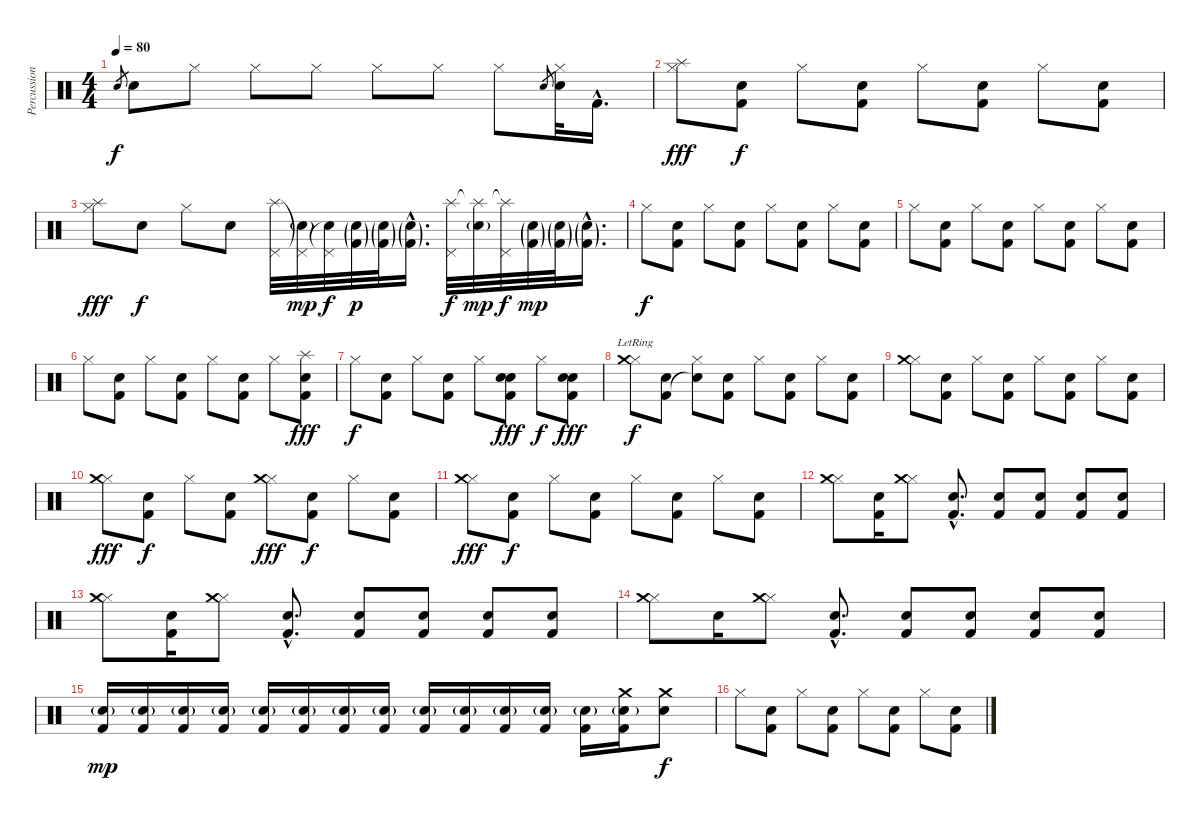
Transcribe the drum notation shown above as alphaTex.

\track ("Percussion" "Percussion") {instrument percussion}
\staff {score}
\articulation defaults
\ts (4 4)
\tempo 80
\clef neutral
\ks c "Electric Snare (hit)".8{gr dy f} "Electric Snare (hit)".8 "Hi-Hat (closed)".8 "Hi-Hat (closed)".8 "Hi-Hat (closed)".8 "Hi-Hat (closed)".8 "Hi-Hat (closed)".8 "Hi-Hat (closed)".8 "Electric Snare (hit)".8{gr}
("Hi-Hat (closed)" "Electric Snare (hit)").32 "Kick (hit) 2"{hac}.16{d} |
("Hi-Hat (closed)" "Splash (hit)").8{dy fff} ("Electric Snare (hit)" "Kick (hit) 2").8{dy f} "Hi-Hat (closed)".8 ("Electric Snare (hit)" "Kick (hit) 2").8 "Hi-Hat (closed)".8 ("Electric Snare (hit)" "Kick (hit) 2").8 "Hi-Hat (closed)".8 ("Electric Snare (hit)" "Kick (hit) 2").8 |
("Hi-Hat (closed)" "Splash (hit)").8{dy fff} "Electric Snare (hit)".8{dy f} "Hi-Hat (closed)".8 "Electric Snare (hit)".8 ("Splash (hit)" "Pedal Hi-Hat (hit)").32 ("Pedal Hi-Hat (hit)"{t} "Electric Snare (hit)"{g}).32{dy mp} ("Snare (hit)"{t} "Pedal Hi-Hat (hit)").32{dy f} ("Electric Snare (hit)"{g} "Kick (hit) 2"{g}).32{dy p} ("Electric Snare (hit)"{g} "Kick (hit) 2"{g}).32 ("Electric Snare (hit)"{g hac} "Kick (hit) 2"{g hac}).16{d} ("Splash (hit)" "Pedal Hi-Hat (hit)").32{dy f} ("Splash (hit)"{t} "Electric Snare (hit)"{g}).32{dy mp} ("Splash (hit)"{t} "Pedal Hi-Hat (hit)").32{dy f} ("Electric Snare (hit)"{g} "Kick (hit) 2"{g}).32{dy mp} ("Electric Snare (hit)"{g} "Kick (hit) 2"{g}).32 ("Electric Snare (hit)"{g hac} "Kick (hit) 2"{g hac}).16{d} |
"Hi-Hat (closed)".8{dy f} ("Electric Snare (hit)" "Kick (hit) 2").8 "Hi-Hat (closed)".8 ("Electric Snare (hit)" "Kick (hit) 2").8 "Hi-Hat (closed)".8 ("Electric Snare (hit)" "Kick (hit) 2").8 "Hi-Hat (closed)".8 ("Electric Snare (hit)" "Kick (hit) 2").8 |
"Hi-Hat (closed)".8 ("Electric Snare (hit)" "Kick (hit) 2").8 "Hi-Hat (closed)".8 ("Electric Snare (hit)" "Kick (hit) 2").8 "Hi-Hat (closed)".8 ("Electric Snare (hit)" "Kick (hit) 2").8 "Hi-Hat (closed)".8 ("Electric Snare (hit)" "Kick (hit) 2").8 |
"Hi-Hat (closed)".8 ("Electric Snare (hit)" "Kick (hit) 2").8 "Hi-Hat (closed)".8 ("Electric Snare (hit)" "Kick (hit) 2").8 "Hi-Hat (closed)".8 ("Electric Snare (hit)" "Kick (hit) 2").8 "Hi-Hat (closed)".8 ("Electric Snare (hit)" "Kick (hit) 2" "Splash (hit)").8{dy fff} |
"Hi-Hat (closed)".8{dy f} ("Electric Snare (hit)" "Kick (hit) 2").8 "Hi-Hat (closed)".8 ("Electric Snare (hit)" "Kick (hit) 2").8 "Hi-Hat (closed)".8 ("Electric Snare (hit)" "Kick (hit) 2" "Electric Snare (hit)").8{dy fff} "Hi-Hat (closed)".8{dy f} ("Electric Snare (hit)" "Kick (hit) 2" "Electric Snare (hit)").8{dy fff} |
("Hi-Hat (closed)" "Crash medium (hit)"{lr}).8{dy f} ("Electric Snare (hit)" "Kick (hit) 2").8 ("Hi-Hat (closed)" "Snare (hit)"{t}).8 ("Electric Snare (hit)" "Kick (hit) 2").8 "Hi-Hat (closed)".8 ("Electric Snare (hit)" "Kick (hit) 2").8 "Hi-Hat (closed)".8 ("Electric Snare (hit)" "Kick (hit) 2").8 |
("Hi-Hat (closed)" "Crash medium (hit)").8 ("Electric Snare (hit)" "Kick (hit) 2").8 "Hi-Hat (closed)".8 ("Electric Snare (hit)" "Kick (hit) 2").8 "Hi-Hat (closed)".8 ("Electric Snare (hit)" "Kick (hit) 2").8 "Hi-Hat (closed)".8 ("Electric Snare (hit)" "Kick (hit) 2").8 |
("Hi-Hat (closed)" "Crash medium (hit)").8{dy fff} ("Electric Snare (hit)" "Kick (hit) 2").8{dy f} "Hi-Hat (closed)".8 ("Electric Snare (hit)" "Kick (hit) 2").8 ("Hi-Hat (closed)" "Crash medium (hit)").8{dy fff} ("Electric Snare (hit)" "Kick (hit) 2").8{dy f} "Hi-Hat (closed)".8 ("Electric Snare (hit)" "Kick (hit) 2").8 |
("Hi-Hat (closed)" "Crash medium (hit)").8{dy fff} ("Electric Snare (hit)" "Kick (hit) 2").8{dy f} "Hi-Hat (closed)".8 ("Electric Snare (hit)" "Kick (hit) 2").8 "Hi-Hat (closed)".8 ("Electric Snare (hit)" "Kick (hit) 2").8 "Hi-Hat (closed)".8 ("Electric Snare (hit)" "Kick (hit) 2").8 |
("Hi-Hat (closed)" "Crash medium (hit)").8 ("Electric Snare (hit)" "Kick (hit) 2").16 ("Hi-Hat (closed)" "Crash medium (hit)").8 ("Electric Snare (hit)"{hac} "Kick (hit) 2"{hac}).8{d} ("Electric Snare (hit)" "Kick (hit) 2").8 ("Electric Snare (hit)" "Kick (hit) 2").8 ("Electric Snare (hit)" "Kick (hit) 2").8 ("Electric Snare (hit)" "Kick (hit) 2").8 |
("Hi-Hat (closed)" "Crash medium (hit)").8 ("Electric Snare (hit)" "Kick (hit) 2").16 ("Hi-Hat (closed)" "Crash medium (hit)").8 ("Electric Snare (hit)"{hac} "Kick (hit) 2"{hac}).8{d} ("Electric Snare (hit)" "Kick (hit) 2").8 ("Electric Snare (hit)" "Kick (hit) 2").8 ("Electric Snare (hit)" "Kick (hit) 2").8 ("Electric Snare (hit)" "Kick (hit) 2").8 |
("Hi-Hat (closed)" "Crash medium (hit)").8 "Electric Snare (hit)".16 ("Hi-Hat (closed)" "Crash medium (hit)").8 ("Electric Snare (hit)"{hac} "Kick (hit) 2"{hac}).8{d} ("Electric Snare (hit)" "Kick (hit) 2").8 ("Electric Snare (hit)" "Kick (hit) 2").8 ("Electric Snare (hit)" "Kick (hit) 2").8 ("Electric Snare (hit)" "Kick (hit) 2").8 |
("Kick (hit) 2" "Electric Snare (hit)"{g}).16{dy mp} ("Kick (hit) 2" "Electric Snare (hit)"{g}).16 ("Kick (hit) 2" "Electric Snare (hit)"{g}).16 ("Kick (hit) 2" "Electric Snare (hit)"{g}).16 ("Kick (hit) 2" "Electric Snare (hit)"{g}).16 ("Kick (hit) 2" "Electric Snare (hit)"{g}).16 ("Kick (hit) 2" "Electric Snare (hit)"{g}).16 ("Kick (hit) 2" "Electric Snare (hit)"{g}).16 ("Kick (hit) 2" "Electric Snare (hit)"{g}).16 ("Kick (hit) 2" "Electric Snare (hit)"{g}).16 ("Kick (hit) 2" "Electric Snare (hit)"{g}).16 ("Kick (hit) 2" "Electric Snare (hit)"{g}).16 ("Kick (hit) 2" "Electric Snare (hit)"{g}).16 ("Kick (hit) 2" "Electric Snare (hit)"{g} "Crash medium (hit)").16 ("Crash medium (hit)" "Electric Snare (hit)").8{dy f} |
"Hi-Hat (closed)".8 ("Electric Snare (hit)" "Kick (hit) 2").8 "Hi-Hat (closed)".8 ("Electric Snare (hit)" "Kick (hit) 2").8 "Hi-Hat (closed)".8 ("Electric Snare (hit)" "Kick (hit) 2").8 "Hi-Hat (closed)".8 ("Electric Snare (hit)" "Kick (hit) 2").8
